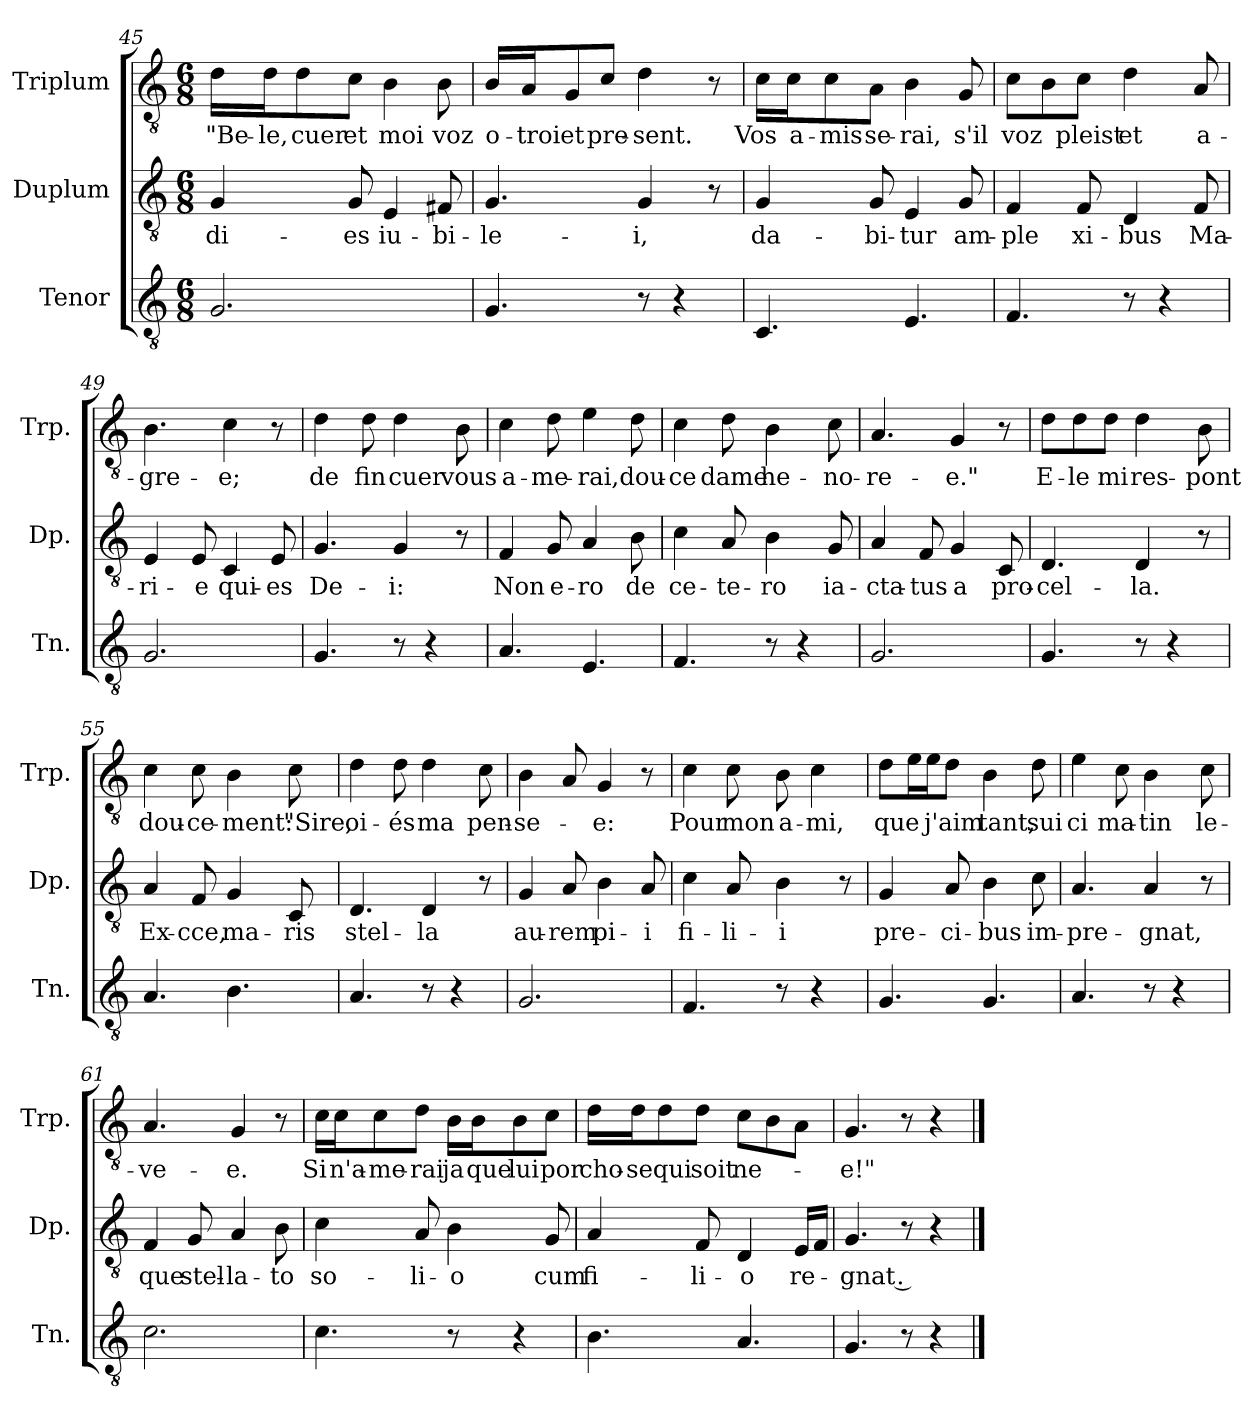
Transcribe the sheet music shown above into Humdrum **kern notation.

**kern	**kern	**text	**kern	**text
*part3	*part2	*part2	*part1	*part1
*staff3	*staff2	*staff2	*staff1	*staff1
*I"Tenor	*I"Duplum	*	*I"Triplum	*
*I'Tn.	*I'Dp.	*	*I'Trp.	*
!!LO:LB:g=z
*clefGv2	*clefGv2	*	*clefGv2	*
*k[]	*k[]	*	*k[]	*
*M6/8	*M6/8	*	*M6/8	*
=45	=45	=45	=45	=45
!	!	!LO:LY:b	!	!LO:LY:b
2.G/	4G/	di-	16d\LL	"Be-
!	!	!	!	!LO:LY:b
.	.	.	16d\J	-le,
!	!	!	!	!LO:LY:b
.	.	.	8d\	cuer
!	!	!LO:LY:b	!	!LO:LY:b
.	8G/	-es	8c\J	et
!	!	!LO:LY:b	!	!LO:LY:b
.	4E/	iu-	4B\	moi
!	!	!LO:LY:b	!	!LO:LY:b
.	8F#i/	-bi-	8B\	voz
=46	=46	=46	=46	=46
!	!	!LO:LY:b	!	!LO:LY:b
4.G/	4.G/	-le-	16B/LL	o-
!	!	!	!	!LO:LY:b
.	.	.	16A/J	-troi
!	!	!	!	!LO:LY:b
.	.	.	8G/	et
!	!	!	!	!LO:LY:b
.	.	.	8c/J	pre-
!	!	!LO:LY:b	!	!LO:LY:b
8r	4G/	-i,	4d\	-sent.
4r	.	.	.	.
.	8r	.	8r	.
=47	=47	=47	=47	=47
!	!	!LO:LY:b	!	!LO:LY:b
4.C/	4G/	da-	16c\LL	Vos
!	!	!	!	!LO:LY:b
.	.	.	16c\J	a-
!	!	!	!	!LO:LY:b
.	.	.	8c\	-mis
!	!	!LO:LY:b	!	!LO:LY:b
.	8G/	-bi-	8A\J	se-
!	!	!LO:LY:b	!	!LO:LY:b
4.E/	4E/	-tur	4B\	-rai,
!	!	!LO:LY:b	!	!LO:LY:b
.	8G/	am-	8G/	s'il
=48	=48	=48	=48	=48
!	!	!LO:LY:b	!	!LO:LY:b
4.F/	4F/	-ple	8c\L	voz
.	.	.	8B\	.
!	!	!LO:LY:b	!	!LO:LY:b
.	8F/	xi-	8c\J	pleist
!	!	!LO:LY:b	!	!LO:LY:b
8r	4D/	-bus	4d\	et
4r	.	.	.	.
!	!	!LO:LY:b	!	!LO:LY:b
.	8F/	Ma-	8A/	a-
=49	=49	=49	=49	=49
!	!	!LO:LY:b	!	!LO:LY:b
2.G/	4E/	-ri-	4.B\	-gre-
!	!	!LO:LY:b	!	!
.	8E/	-e	.	.
!	!	!LO:LY:b	!	!LO:LY:b
.	4C/	qui-	4c\	-e;
!	!	!LO:LY:b	!	!
.	8E/	-es	8r	.
!!LO:PB:g=z
=50	=50	=50	=50	=50
!	!	!LO:LY:b	!	!LO:LY:b
4.G/	4.G/	De-	4d\	de
!	!	!	!	!LO:LY:b
.	.	.	8d\	fin
!	!	!LO:LY:b	!	!LO:LY:b
8r	4G/	-i:	4d\	cuer
4r	.	.	.	.
!	!	!	!	!LO:LY:b
.	8r	.	8B\	vous
=51	=51	=51	=51	=51
!	!	!LO:LY:b	!	!LO:LY:b
4.A/	4F/	Non	4c\	a-
!	!	!LO:LY:b	!	!LO:LY:b
.	8G/	e-	8d\	-me-
!	!	!LO:LY:b	!	!LO:LY:b
4.E/	4A/	-ro	4e\	-rai,
!	!	!LO:LY:b	!	!LO:LY:b
.	8B\	de	8d\	dou-
=52	=52	=52	=52	=52
!	!	!LO:LY:b	!	!LO:LY:b
4.F/	4c\	ce-	4c\	-ce
!	!	!LO:LY:b	!	!LO:LY:b
.	8A/	-te-	8d\	dame
!	!	!LO:LY:b	!	!LO:LY:b
8r	4B\	-ro	4B\	he-
4r	.	.	.	.
!	!	!LO:LY:b	!	!LO:LY:b
.	8G/	ia-	8c\	-no-
=53	=53	=53	=53	=53
!	!	!LO:LY:b	!	!LO:LY:b
2.G/	4A/	-cta-	4.A/	-re-
!	!	!LO:LY:b	!	!
.	8F/	-tus	.	.
!	!	!LO:LY:b	!	!LO:LY:b
.	4G/	a	4G/	-e."
!	!	!LO:LY:b	!	!
.	8C/	pro-	8r	.
=54	=54	=54	=54	=54
!	!	!LO:LY:b	!	!LO:LY:b
4.G/	4.D/	-cel-	8d\L	E-
!	!	!	!	!LO:LY:b
.	.	.	8d\	-le
!	!	!	!	!LO:LY:b
.	.	.	8d\J	mi
!	!	!LO:LY:b	!	!LO:LY:b
8r	4D/	-la.	4d\	res-
4r	.	.	.	.
!	!	!	!	!LO:LY:b
.	8r	.	8B\	-pont
!!LO:LB:g=z
=55	=55	=55	=55	=55
!	!	!LO:LY:b	!	!LO:LY:b
4.A/	4A/	Ex-	4c\	dou-
!	!	!LO:LY:b	!	!LO:LY:b
.	8F/	-cce,	8c\	-ce-
!	!	!LO:LY:b	!	!LO:LY:b
4.B\	4G/	ma-	4B\	-ment:
!	!	!LO:LY:b	!	!LO:LY:b
.	8C/	-ris	8c\	"Sire,
=56	=56	=56	=56	=56
!	!	!LO:LY:b	!	!LO:LY:b
4.A/	4.D/	stel-	4d\	oi-
!	!	!	!	!LO:LY:b
.	.	.	8d\	-és
!	!	!LO:LY:b	!	!LO:LY:b
8r	4D/	-la	4d\	ma
4r	.	.	.	.
!	!	!	!	!LO:LY:b
.	8r	.	8c\	pen-
=57	=57	=57	=57	=57
!	!	!LO:LY:b	!	!LO:LY:b
2.G/	4G/	au-	4B\	-se-
!	!	!LO:LY:b	!	!
.	8A/	-rem	8A/	.
!	!	!LO:LY:b	!	!LO:LY:b
.	4B\	pi-	4G/	-e:
!	!	!LO:LY:b	!	!
.	8A/	-i	8r	.
=58	=58	=58	=58	=58
!	!	!LO:LY:b	!	!LO:LY:b
4.F/	4c\	fi-	4c\	Pour
!	!	!LO:LY:b	!	!LO:LY:b
.	8A/	-li-	8c\	mon
!	!	!LO:LY:b	!	!LO:LY:b
8r	4B\	-i	8B\	a-
!	!	!	!	!LO:LY:b
4r	.	.	4c\	-mi,
.	8r	.	.	.
=59	=59	=59	=59	=59
!	!	!LO:LY:b	!	!LO:LY:b
4.G/	4G/	pre-	8d\L	que
*	*	*	*tremolo	*
.	.	.	16e\	.
.	.	.	16e\	.
*	*	*	*Xtremolo	*
!	!	!LO:LY:b	!	!LO:LY:b
.	8A/	-ci-	8d\J	j'aim
!	!	!LO:LY:b	!	!LO:LY:b
4.G/	4B\	-bus	4B\	tant,
!	!	!LO:LY:b	!	!LO:LY:b
.	8c\	im-	8d\	sui
!!LO:LB:g=z
=60	=60	=60	=60	=60
!	!	!LO:LY:b	!	!LO:LY:b
4.A/	4.A/	-pre-	4e\	ci
!	!	!	!	!LO:LY:b
.	.	.	8c\	ma-
!	!	!LO:LY:b	!	!LO:LY:b
8r	4A/	-gnat,	4B\	-tin
4r	.	.	.	.
!	!	!	!	!LO:LY:b
.	8r	.	8c\	le-
=61	=61	=61	=61	=61
!	!	!LO:LY:b	!	!LO:LY:b
2.c\	4F/	que	4.A/	-ve-
!	!	!LO:LY:b	!	!
.	8G/	stel-	.	.
!	!	!LO:LY:b	!	!LO:LY:b
.	4A/	-la-	4G/	-e.
!	!	!LO:LY:b	!	!
.	8B\	-to	8r	.
=62	=62	=62	=62	=62
!	!	!LO:LY:b	!	!LO:LY:b
4.c\	4c\	so-	16c\LL	Si
!	!	!	!	!LO:LY:b
.	.	.	16c\J	n'a-
!	!	!	!	!LO:LY:b
.	.	.	8c\	-me-
!	!	!LO:LY:b	!	!LO:LY:b
.	8A/	-li-	8d\J	-rai
!	!	!LO:LY:b	!	!LO:LY:b
8r	4B\	-o	16B\LL	ja
!	!	!	!	!LO:LY:b
.	.	.	16B\J	que
!	!	!	!	!LO:LY:b
4r	.	.	8B\	lui
!	!	!LO:LY:b	!	!LO:LY:b
.	8G/	cum	8c\J	por
=63	=63	=63	=63	=63
!	!	!LO:LY:b	!	!LO:LY:b
4.B\	4A/	fi-	16d\LL	cho-
!	!	!	!	!LO:LY:b
.	.	.	16d\J	-se
!	!	!	!	!LO:LY:b
.	.	.	8d\	qui
!	!	!LO:LY:b	!	!LO:LY:b
.	8F/	-li-	8d\J	soit
!	!	!LO:LY:b	!	!LO:LY:b
4.A/	4D/	-o	8c\L	ne-
.	.	.	8B\	.
!	!	!LO:LY:b	!	!
.	16E/LL	re-	8A\J	.
.	16F/JJ	.	.	.
=64	=64	=64	=64	=64
!	!	!LO:LY:b	!	!LO:LY:b
4.G/	4.G/	-gnat .	4.G/	-e!"
8r	8r	.	8r	.
4r	4r	.	4r	.
==	==	==	==	==
*-	*-	*-	*-	*-
